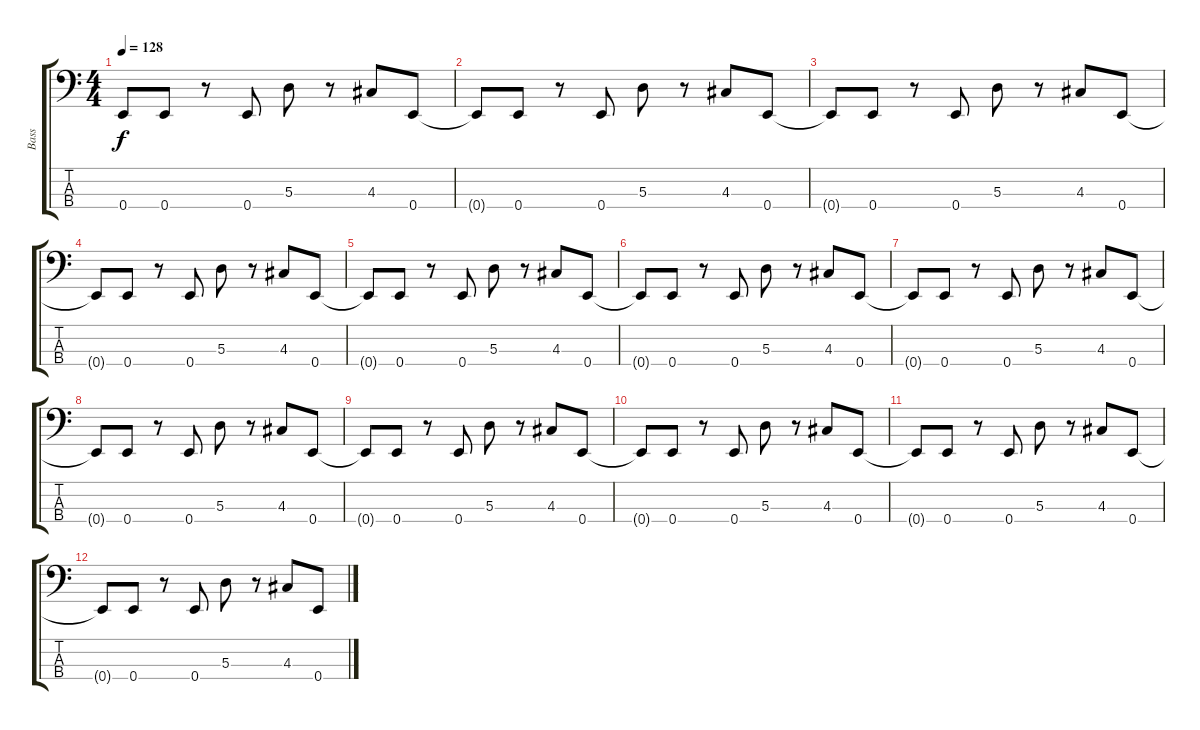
\track ("Bass" "Bass") {instrument electricbassfinger}
\staff {score tabs}
\tuning (G2 D2 A1 E1) {hide}
\ts (4 4)
\tempo 128
\clef f4
\ks c
0.4{t}.8{dy f} 0.4.8 r.8 0.4.8 5.3.8 r.8 4.3.8 0.4.8 |
0.4{t}.8 0.4.8 r.8 0.4.8 5.3.8 r.8 4.3.8 0.4.8 |
0.4{t}.8 0.4.8 r.8 0.4.8 5.3.8 r.8 4.3.8 0.4.8 |
0.4{t}.8 0.4.8 r.8 0.4.8 5.3.8 r.8 4.3.8 0.4.8 |
0.4{t}.8 0.4.8 r.8 0.4.8 5.3.8 r.8 4.3.8 0.4.8 |
0.4{t}.8 0.4.8 r.8 0.4.8 5.3.8 r.8 4.3.8 0.4.8 |
0.4{t}.8 0.4.8 r.8 0.4.8 5.3.8 r.8 4.3.8 0.4.8 |
0.4{t}.8 0.4.8 r.8 0.4.8 5.3.8 r.8 4.3.8 0.4.8 |
0.4{t}.8 0.4.8 r.8 0.4.8 5.3.8 r.8 4.3.8 0.4.8 |
0.4{t}.8 0.4.8 r.8 0.4.8 5.3.8 r.8 4.3.8 0.4.8 |
0.4{t}.8 0.4.8 r.8 0.4.8 5.3.8 r.8 4.3.8 0.4.8 |
0.4{t}.8 0.4.8 r.8 0.4.8 5.3.8 r.8 4.3.8 0.4.8
